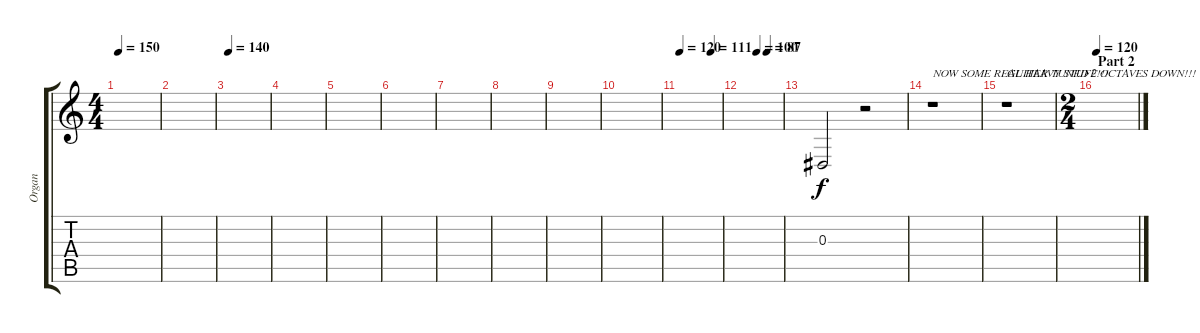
\track ("Organ" "Organ") {instrument fx4atmosphere}
\staff {score tabs}
\tuning (C4 G3 Eb3 Bb2 F2 C2) {hide}
\ts (4 4)
\tempo 150
\clef g2
\ks c
|
|
\tempo 140
|
|
|
|
|
|
|
|
\tempo 120
\tempo (111 0.75)
|
\tempo (100 0.375)
\tempo (87 0.625)
|
0.3.2{instrument fx4atmosphere} r.2 |
r.1{txt "NOW SOME REAL HEAVY STUFF!!!"} |
r.1{txt "GUITAR TUNED 2 OCTAVES DOWN!!!"} |
\ts (2 4)
\section ("" "Part 2")
\tempo 120
